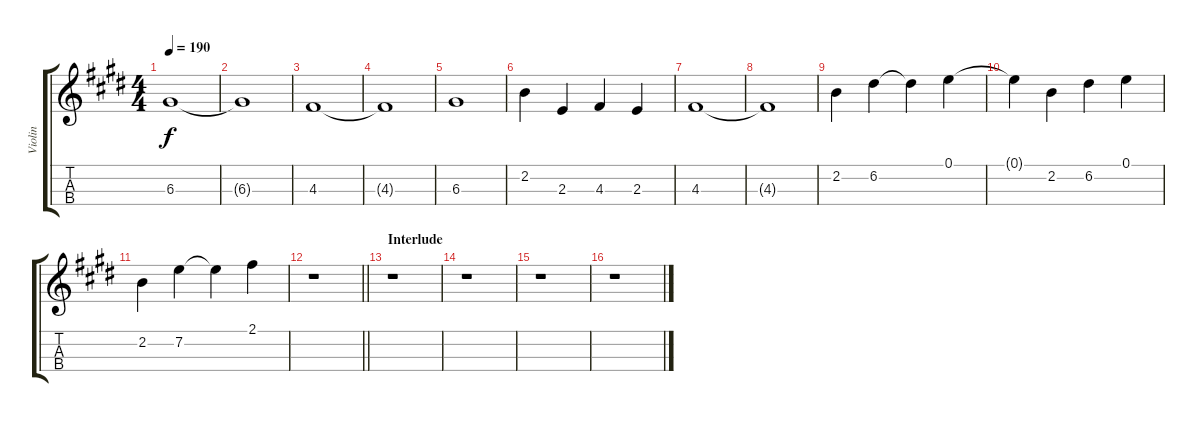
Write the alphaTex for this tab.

\track ("Violin" "Violin") {instrument violin}
\staff {score tabs}
\tuning (E5 A4 D4 G3) {hide}
\ts (4 4)
\tempo 190
\clef g2
\ks e
6.3.1{dy f} |
6.3{t}.1 |
4.3.1 |
4.3{t}.1 |
6.3.1 |
2.2.4 2.3.4 4.3.4 2.3.4 |
4.3.1 |
4.3{t}.1 |
2.2.4 6.2.4 6.2{t}.4 0.1.4 |
0.1{t}.4 2.2.4 6.2.4 0.1.4 |
2.2.4 7.2.4 7.2{t}.4 2.1.4 |
\barLineRight lightlight
r.1 |
\section ("" "Interlude")
r.1 |
r.1 |
r.1 |
r.1
